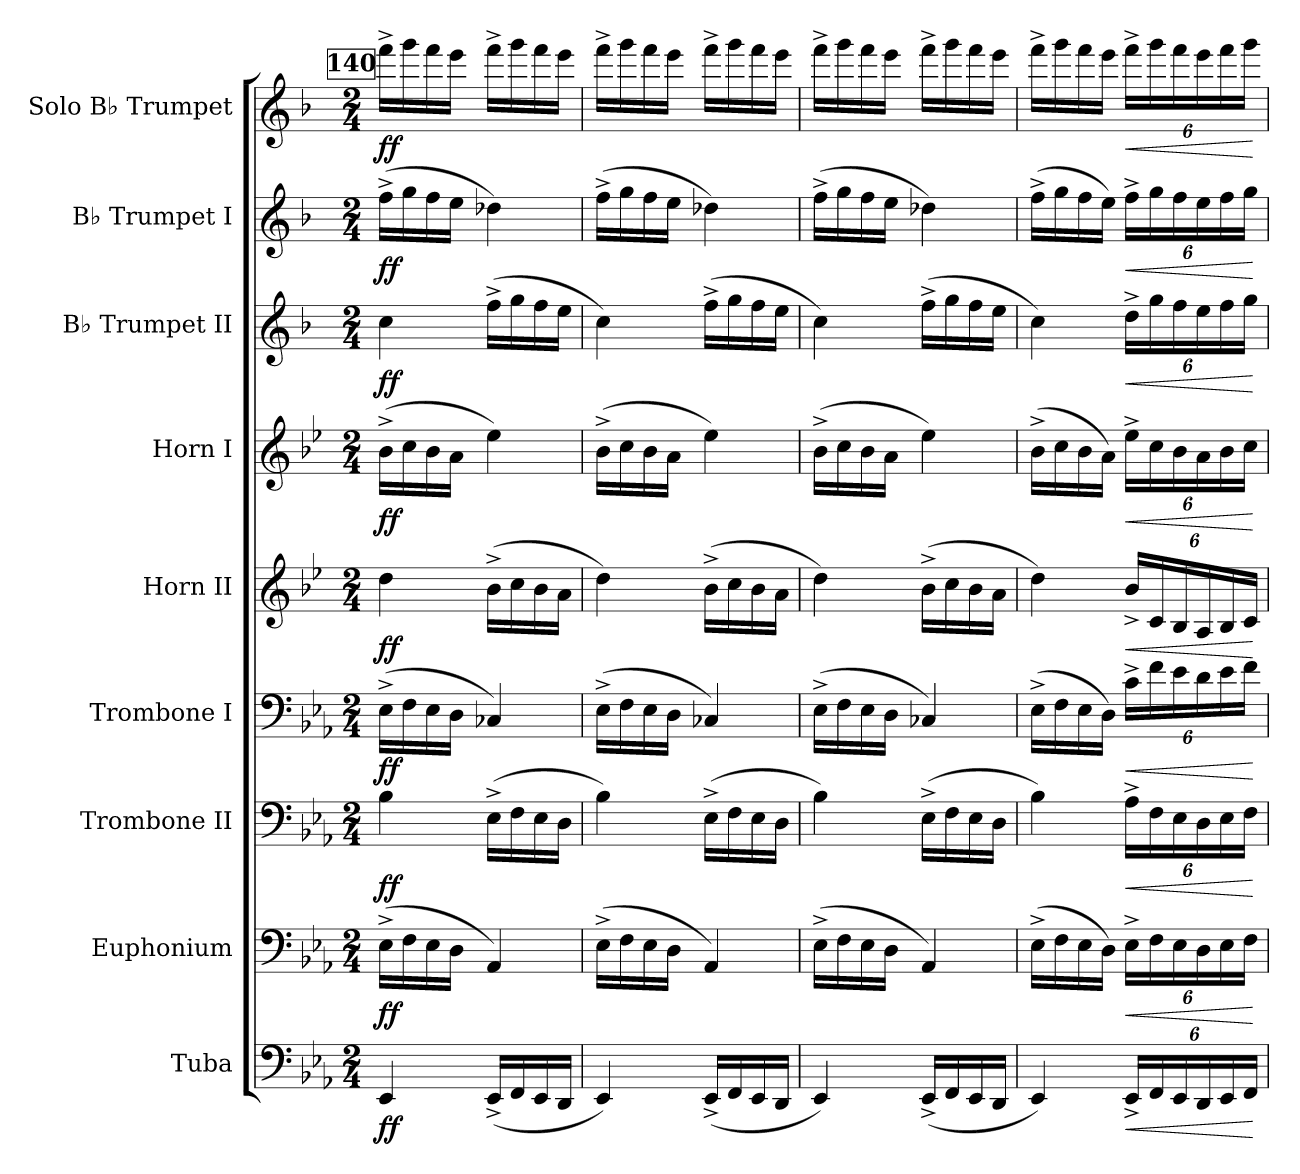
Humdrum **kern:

**kern	**dynam	**kern	**dynam	**kern	**dynam	**kern	**dynam	**kern	**dynam	**kern	**dynam	**kern	**dynam	**kern	**dynam	**kern	**dynam
*part9	*part9	*part8	*part8	*part7	*part7	*part6	*part6	*part5	*part5	*part4	*part4	*part3	*part3	*part2	*part2	*part1	*part1
*staff9	*staff9	*staff8	*staff8	*staff7	*staff7	*staff6	*staff6	*staff5	*staff5	*staff4	*staff4	*staff3	*staff3	*staff2	*staff2	*staff1	*staff1
*I"Tuba	*	*I"Euphonium	*	*I"Trombone II	*	*I"Trombone I	*	*I"Horn II	*	*I"Horn I	*	*I"B♭ Trumpet II	*	*I"B♭ Trumpet I	*	*I"Solo B♭ Trumpet	*
*I'Tba.	*	*I'Euph.	*	*I'Tbn. II	*	*I'Tbn. I	*	*I'Hn. II	*	*I'Hn. I	*	*I'Tpt. II	*	*I'Tpt. I	*	*I'Solo	*
!!LO:PB:g=z
*clefF4	*	*clefF4	*	*clefF4	*	*clefF4	*	*clefG2	*	*clefG2	*	*clefG2	*	*clefG2	*	*clefG2	*
*	*	*	*	*	*	*	*	*ITrd4c7	*	*ITrd4c7	*	*ITrd1c2	*	*ITrd1c2	*	*ITrd1c2	*
*k[b-e-a-]	*	*k[b-e-a-]	*	*k[b-e-a-]	*	*k[b-e-a-]	*	*k[b-e-a-]	*	*k[b-e-a-]	*	*k[b-e-a-]	*	*k[b-e-a-]	*	*k[b-e-a-]	*
*M2/4	*	*M2/4	*	*M2/4	*	*M2/4	*	*M2/4	*	*M2/4	*	*M2/4	*	*M2/4	*	*M2/4	*
!!LO:REH:place=s1:a:B:fs=14:t=140
=140	=140	=140	=140	=140	=140	=140	=140	=140	=140	=140	=140	=140	=140	=140	=140	=140	=140
!	!LO:DY:b	!	!LO:DY:b	!	!LO:DY:b	!	!LO:DY:b	!	!LO:DY:b	!	!LO:DY:b	!	!LO:DY:b	!	!LO:DY:b	!	!LO:DY:b
4EE-/	ff	(>16E-^\LL	ff	4B-\	ff	(>16E-^\LL	ff	4g\	ff	(>16e-^\LL	ff	4b-\	ff	(>16ee-^\LL	ff	16eee-^\LL	ff
.	.	16F\	.	.	.	16F\	.	.	.	16f\	.	.	.	16ff\	.	16fff\	.
.	.	16E-\	.	.	.	16E-\	.	.	.	16e-\	.	.	.	16ee-\	.	16eee-\	.
.	.	16D\JJ	.	.	.	16D\JJ	.	.	.	16d\JJ	.	.	.	16dd\JJ	.	16ddd\JJ	.
(<16EE-^/LL	.	4AA-/)	.	(>16E-^\LL	.	4C-X/)	.	(>16e-^\LL	.	4a-\)	.	(>16ee-^\LL	.	4cc-X\)	.	16eee-^\LL	.
16FF/	.	.	.	16F\	.	.	.	16f\	.	.	.	16ff\	.	.	.	16fff\	.
16EE-/	.	.	.	16E-\	.	.	.	16e-\	.	.	.	16ee-\	.	.	.	16eee-\	.
16DD/JJ	.	.	.	16D\JJ	.	.	.	16d\JJ	.	.	.	16dd\JJ	.	.	.	16ddd\JJ	.
=141	=141	=141	=141	=141	=141	=141	=141	=141	=141	=141	=141	=141	=141	=141	=141	=141	=141
4EE-/)	.	(>16E-^\LL	.	4B-\)	.	(>16E-^\LL	.	4g\)	.	(>16e-^\LL	.	4b-\)	.	(>16ee-^\LL	.	16eee-^\LL	.
.	.	16F\	.	.	.	16F\	.	.	.	16f\	.	.	.	16ff\	.	16fff\	.
.	.	16E-\	.	.	.	16E-\	.	.	.	16e-\	.	.	.	16ee-\	.	16eee-\	.
.	.	16D\JJ	.	.	.	16D\JJ	.	.	.	16d\JJ	.	.	.	16dd\JJ	.	16ddd\JJ	.
(<16EE-^/LL	.	4AA-/)	.	(>16E-^\LL	.	4C-X/)	.	(>16e-^\LL	.	4a-\)	.	(>16ee-^\LL	.	4cc-X\)	.	16eee-^\LL	.
16FF/	.	.	.	16F\	.	.	.	16f\	.	.	.	16ff\	.	.	.	16fff\	.
16EE-/	.	.	.	16E-\	.	.	.	16e-\	.	.	.	16ee-\	.	.	.	16eee-\	.
16DD/JJ	.	.	.	16D\JJ	.	.	.	16d\JJ	.	.	.	16dd\JJ	.	.	.	16ddd\JJ	.
=142	=142	=142	=142	=142	=142	=142	=142	=142	=142	=142	=142	=142	=142	=142	=142	=142	=142
4EE-/)	.	(>16E-^\LL	.	4B-\)	.	(>16E-^\LL	.	4g\)	.	(>16e-^\LL	.	4b-\)	.	(>16ee-^\LL	.	16eee-^\LL	.
.	.	16F\	.	.	.	16F\	.	.	.	16f\	.	.	.	16ff\	.	16fff\	.
.	.	16E-\	.	.	.	16E-\	.	.	.	16e-\	.	.	.	16ee-\	.	16eee-\	.
.	.	16D\JJ	.	.	.	16D\JJ	.	.	.	16d\JJ	.	.	.	16dd\JJ	.	16ddd\JJ	.
(<16EE-^/LL	.	4AA-/)	.	(>16E-^\LL	.	4C-X/)	.	(>16e-^\LL	.	4a-\)	.	(>16ee-^\LL	.	4cc-X\)	.	16eee-^\LL	.
16FF/	.	.	.	16F\	.	.	.	16f\	.	.	.	16ff\	.	.	.	16fff\	.
16EE-/	.	.	.	16E-\	.	.	.	16e-\	.	.	.	16ee-\	.	.	.	16eee-\	.
16DD/JJ	.	.	.	16D\JJ	.	.	.	16d\JJ	.	.	.	16dd\JJ	.	.	.	16ddd\JJ	.
=143	=143	=143	=143	=143	=143	=143	=143	=143	=143	=143	=143	=143	=143	=143	=143	=143	=143
4EE-/)	.	(>16E-^\LL	.	4B-\)	.	(>16E-^\LL	.	4g\)	.	(>16e-^\LL	.	4b-\)	.	(>16ee-^\LL	.	16eee-^\LL	.
.	.	16F\	.	.	.	16F\	.	.	.	16f\	.	.	.	16ff\	.	16fff\	.
.	.	16E-\	.	.	.	16E-\	.	.	.	16e-\	.	.	.	16ee-\	.	16eee-\	.
.	.	16D\JJ)	.	.	.	16D\JJ)	.	.	.	16d\JJ)	.	.	.	16dd\JJ)	.	16ddd\JJ	.
*Xbrackettup	*	*	*	*	*	*	*	*	*	*	*	*	*	*	*	*	*
!	!LO:HP:b	!	!	!	!	!	!	!	!	!	!	!	!	!	!	!	!
*	*	*Xbrackettup	*	*	*	*	*	*	*	*	*	*	*	*	*	*	*
!	!	!	!LO:HP:b	!	!	!	!	!	!	!	!	!	!	!	!	!	!
*	*	*	*	*Xbrackettup	*	*	*	*	*	*	*	*	*	*	*	*	*
!	!	!	!	!	!LO:HP:b	!	!	!	!	!	!	!	!	!	!	!	!
*	*	*	*	*	*	*Xbrackettup	*	*	*	*	*	*	*	*	*	*	*
!	!	!	!	!	!	!	!LO:HP:b	!	!	!	!	!	!	!	!	!	!
*	*	*	*	*	*	*	*	*Xbrackettup	*	*	*	*	*	*	*	*	*
!	!	!	!	!	!	!	!	!	!LO:HP:b	!	!	!	!	!	!	!	!
*	*	*	*	*	*	*	*	*	*	*Xbrackettup	*	*	*	*	*	*	*
!	!	!	!	!	!	!	!	!	!	!	!LO:HP:b	!	!	!	!	!	!
*	*	*	*	*	*	*	*	*	*	*	*	*Xbrackettup	*	*	*	*	*
!	!	!	!	!	!	!	!	!	!	!	!	!	!LO:HP:b	!	!	!	!
*	*	*	*	*	*	*	*	*	*	*	*	*	*	*Xbrackettup	*	*	*
!	!	!	!	!	!	!	!	!	!	!	!	!	!	!	!LO:HP:b	!	!
*	*	*	*	*	*	*	*	*	*	*	*	*	*	*	*	*Xbrackettup	*
!	!	!	!	!	!	!	!	!	!	!	!	!	!	!	!	!	!LO:HP:b
24EE-^/LL	<	24E-^\LL	<	24A-^\LL	<	24c^\LL	<	24e-^/LL	<	24a-^\LL	<	24cc^\LL	<	24ee-^\LL	<	24eee-^\LL	<
24FF/	.	24F\	.	24F\	.	24f\	.	24F/	.	24f\	.	24ff\	.	24ff\	.	24fff\	.
24EE-/	.	24E-\	.	24E-\	.	24e-\	.	24E-/	.	24e-\	.	24ee-\	.	24ee-\	.	24eee-\	.
24DD/	.	24D\	.	24D\	.	24d\	.	24D/	.	24d\	.	24dd\	.	24dd\	.	24ddd\	.
24EE-/	.	24E-\	.	24E-\	.	24e-\	.	24E-/	.	24e-\	.	24ee-\	.	24ee-\	.	24eee-\	.
24FF/JJ	.	24F\JJ	.	24F\JJ	.	24f\JJ	.	24F/JJ	.	24f\JJ	.	24ff\JJ	.	24ff\JJ	.	24fff\JJ	.
.	[	.	[	.	[	.	[	.	[	.	[	.	[	.	[	.	[
=	=	=	=	=	=	=	=	=	=	=	=	=	=	=	=	=	=
*-	*-	*-	*-	*-	*-	*-	*-	*-	*-	*-	*-	*-	*-	*-	*-	*-	*-
